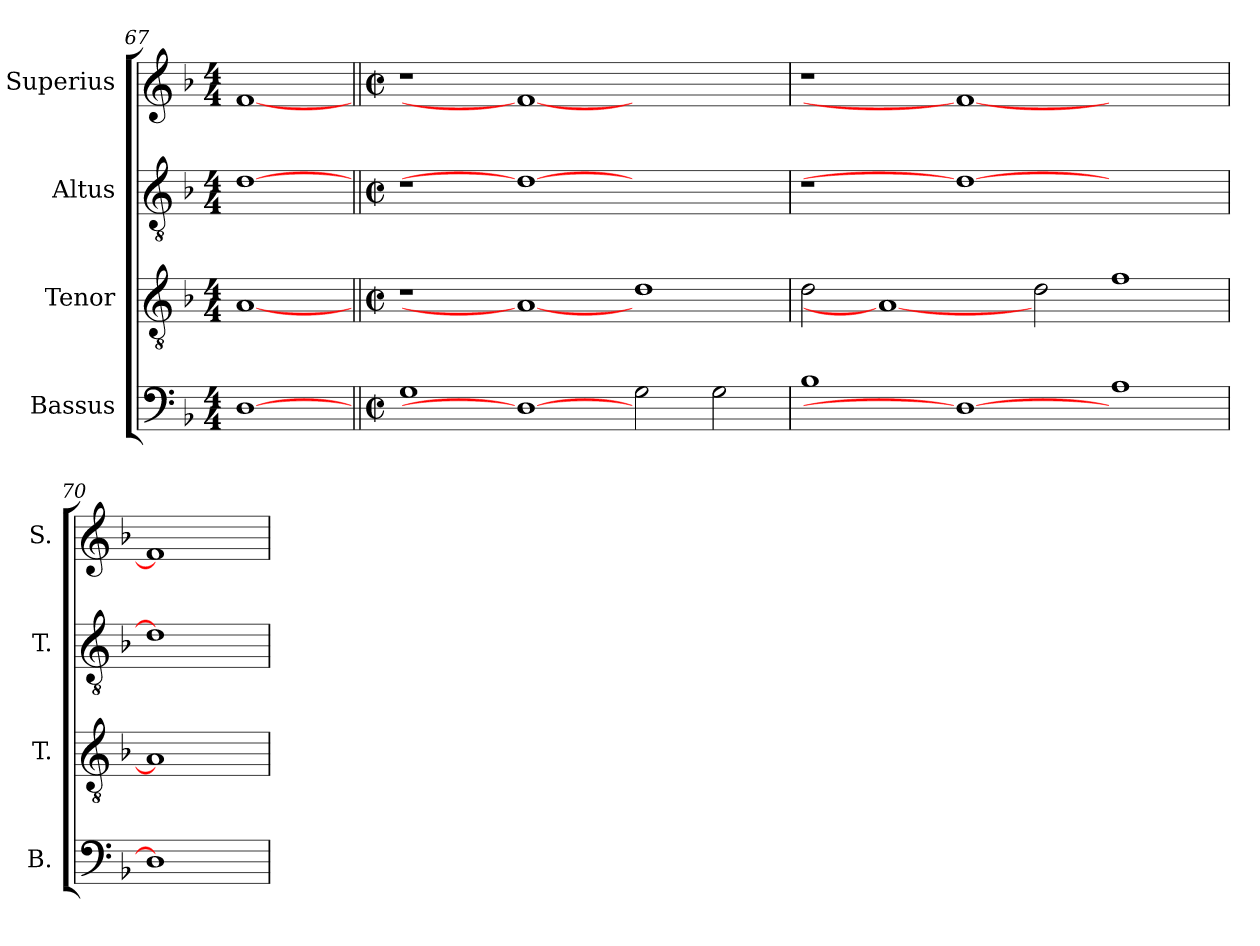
**kern	**kern	**kern	**kern
*part4	*part3	*part2	*part1
*staff4	*staff3	*staff2	*staff1
*I"Bassus	*I"Tenor	*I"Altus	*I"Superius
*I'B.	*I'T.	*I'T.	*I'S.
*clefF4	*clefGv2	*clefGv2	*clefG2
*	*ITrd7c12	*ITrd7c12	*
*k[b-]	*k[b-]	*k[b-]	*k[b-]
*F:	*F:	*F:	*F:
*M4/4	*M4/4	*M4/4	*M4/4
=67	=67	=67	=67
[1Di	[1AAi	[1Di	[1fi
!!LO:LB:g=z
=68||	=68||	=68||	=68||
*M2/2	*M2/2	*M2/2	*M2/2
*met(c|)	*met(c|)	*met(c|)	*met(c|)
!	!	!LO:N:vis=1	!LO:N:vis=1
1Gi	1r	1r	1r
1Di_	1AAi_	1Di_	1fi_
2Gi\	1Di	1ryy	1ryy
2Gi\	.	.	.
=69	=69	=69	=69
!	!	!LO:N:vis=1	!LO:N:vis=1
1B-i	2Di\	1r	1r
.	1AAi_	.	.
1Di_	.	1Di_	1fi_
.	2Di\	.	.
1Ai	1Fi	1ryy	1ryy
=70	=70	=70	=70
1Di]	1AAi]	1Di]	1fi]
=	=	=	=
*-	*-	*-	*-
